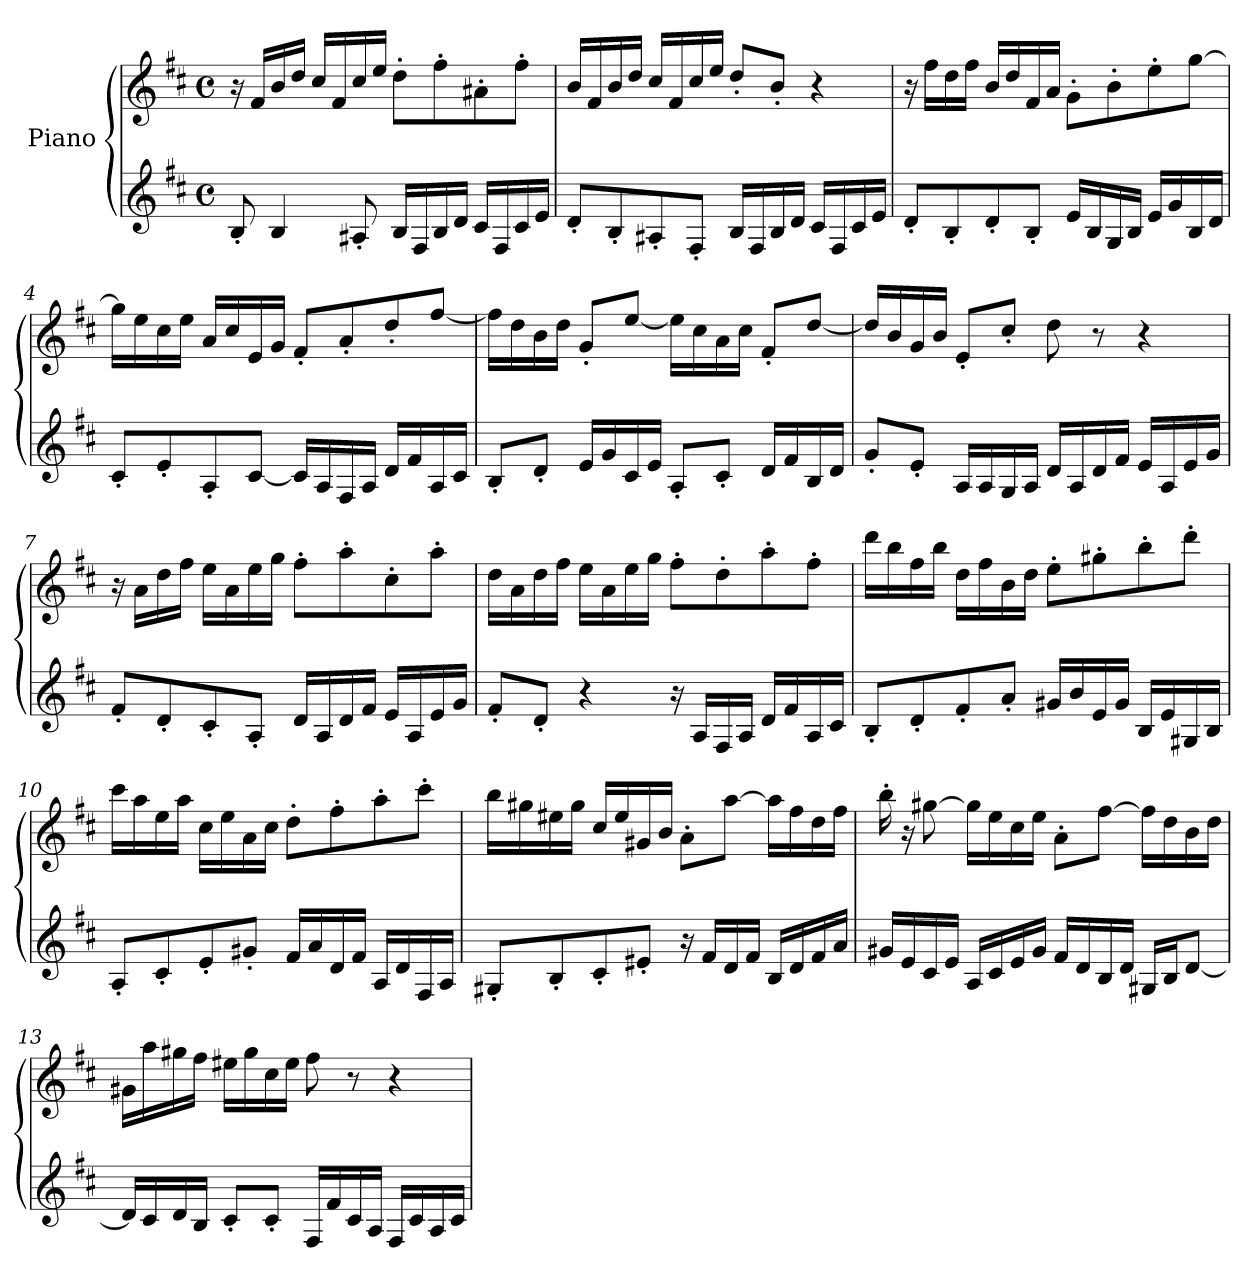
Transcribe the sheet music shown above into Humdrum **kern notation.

**kern	**kern
*part1	*part1
*staff2	*staff1
*I"Piano	*
*clefG2	*clefG2
*ITrd1c2	*ITrd1c2
*k[]	*k[]
*M4/4	*M4/4
*met(c)	*met(c)
=1	=1
8A'/	16r
.	16e/LL
4A/	16a/
.	16cc/JJ
.	16b/LL
.	16e/
8G#X'/	16b/
.	16dd/JJ
16A/LL	8cc'\L
16E/	.
16A/	8ee'\
16c/JJ	.
16B/LL	8g#X'\
16E/	.
16B/	8ee'\J
16d/JJ	.
=2	=2
8c'/L	16a/LL
.	16e/
8A'/	16a/
.	16cc/JJ
8G#X'/	16b/LL
.	16e/
8E'/J	16b/
.	16dd/JJ
16A/LL	8cc'/L
16E/	.
16A/	8a'/J
16c/JJ	.
16B/LL	4r
16E/	.
16B/	.
16d/JJ	.
!!LO:LB:g=z
=3	=3
8c'/L	16r
.	16ee\LL
8A'/	16cc\
.	16ee\JJ
8c'/	16a/LL
.	16cc/
8A'/J	16e/
.	16g/JJ
16d/LL	8f'\L
16A/	.
16F/	8a'\
16A/JJ	.
16d/LL	8dd'\
16f/	.
16A/	[8ff\J
16c/JJ	.
=4	=4
8B'/L	16ff\LL]
.	16dd\
8d'/	16b\
.	16dd\JJ
8G'/	16g/LL
.	16b/
[8B/J	16d/
.	16f/JJ
16B/LL]	8e'/L
16G/	.
16E/	8g'/
16G/JJ	.
16c/LL	8cc'/
16e/	.
16G/	[8ee/J
16B/JJ	.
!!LO:LB:g=z
=5	=5
8A'/L	16ee\LL]
.	16cc\
8c'/J	16a\
.	16cc\JJ
16d/LL	8f'/L
16f/	.
16B/	[8dd/J
16d/JJ	.
8G'/L	16dd\LL]
.	16b\
8B'/J	16g\
.	16b\JJ
16c/LL	8e'/L
16e/	.
16A/	[8cc/J
16c/JJ	.
=6	=6
8f'/L	16cc/LL]
.	16a/
8d'/J	16f/
.	16a/JJ
16G/LL	8d'/L
16G/	.
16F/	8b'/J
16G/JJ	.
16c/LL	8cc\
16G/	.
16c/	8r
16e/JJ	.
16d/LL	4r
16G/	.
16d/	.
16f/JJ	.
!!LO:LB:g=z
=7	=7
8e'/L	16r
.	16g\LL
8c'/	16cc\
.	16ee\JJ
8B'/	16dd\LL
.	16g\
8G'/J	16dd\
.	16ff\JJ
16c/LL	8ee'\L
16G/	.
16c/	8gg'\
16e/JJ	.
16d/LL	8b'\
16G/	.
16d/	8gg'\J
16f/JJ	.
=8	=8
8e'/L	16cc\LL
.	16g\
8c'/J	16cc\
.	16ee\JJ
4r	16dd\LL
.	16g\
.	16dd\
.	16ff\JJ
16r	8ee'\L
16G/LL	.
16E/	8cc'\
16G/JJ	.
16c/LL	8gg'\
16e/	.
16G/	8ee'\J
16B/JJ	.
!!LO:LB:g=z
=9	=9
8A'/L	16ccc\LL
.	16aa\
8c'/	16ee\
.	16aa\JJ
8e'/	16cc\LL
.	16ee\
8g'/J	16a\
.	16cc\JJ
16f#X/LL	8dd'\L
16a/	.
16d/	8ff#X'\
16f#/JJ	.
16A/LL	8aa'\
16d/	.
16F#X/	8ccc'\J
16A/JJ	.
=10	=10
8G'/L	16bb\LL
.	16gg\
8B'/	16dd\
.	16gg\JJ
8d'/	16b\LL
.	16dd\
8f#X'/J	16g\
.	16b\JJ
16e/LL	8cc'\L
16g/	.
16c/	8ee'\
16e/JJ	.
16G/LL	8gg'\
16c/	.
16E/	8bb'\J
16G/JJ	.
!!LO:PB:g=z
=11	=11
8F#X'/L	16aa\LL
.	16ff#X\
8A'/	16dd#X\
.	16ff#\JJ
8B'/	16b/LL
.	16dd#/
8d#X'/J	16f#X/
.	16a/JJ
16r	8g'\L
16e/LL	.
16c/	[8gg\J
16e/JJ	.
16A/LL	16gg\LL]
16c/	16ee\
16e/	16cc\
16g/JJ	16ee\JJ
=12	=12
16f#X/LL	16aa'\
16d/	16r
16B/	[8ff#X\
16d/JJ	.
16G/LL	16ff#\LL]
16B/	16dd\
16d/	16b\
16f#/JJ	16dd\JJ
16e/LL	8g'\L
16c/	.
16A/	[8ee\J
16c/JJ	.
16F#X/LL	16ee\LL]
16A/J	16cc\
[8c/J	16a\
.	16cc\JJ
!!LO:LB:g=z
=13	=13
16c/LL]	16f#X\LL
16B/	16gg\
16c/	16ff#X\
16A/JJ	16ee\JJ
8B'/L	16dd#X\LL
.	16ff#\
8B'/J	16b\
.	16dd#\JJ
16E/LL	8ee\
16e/	.
16B/	8r
16G/JJ	.
16E/LL	4r
16B/	.
16G/	.
16B/JJ	.
=	=
*-	*-
